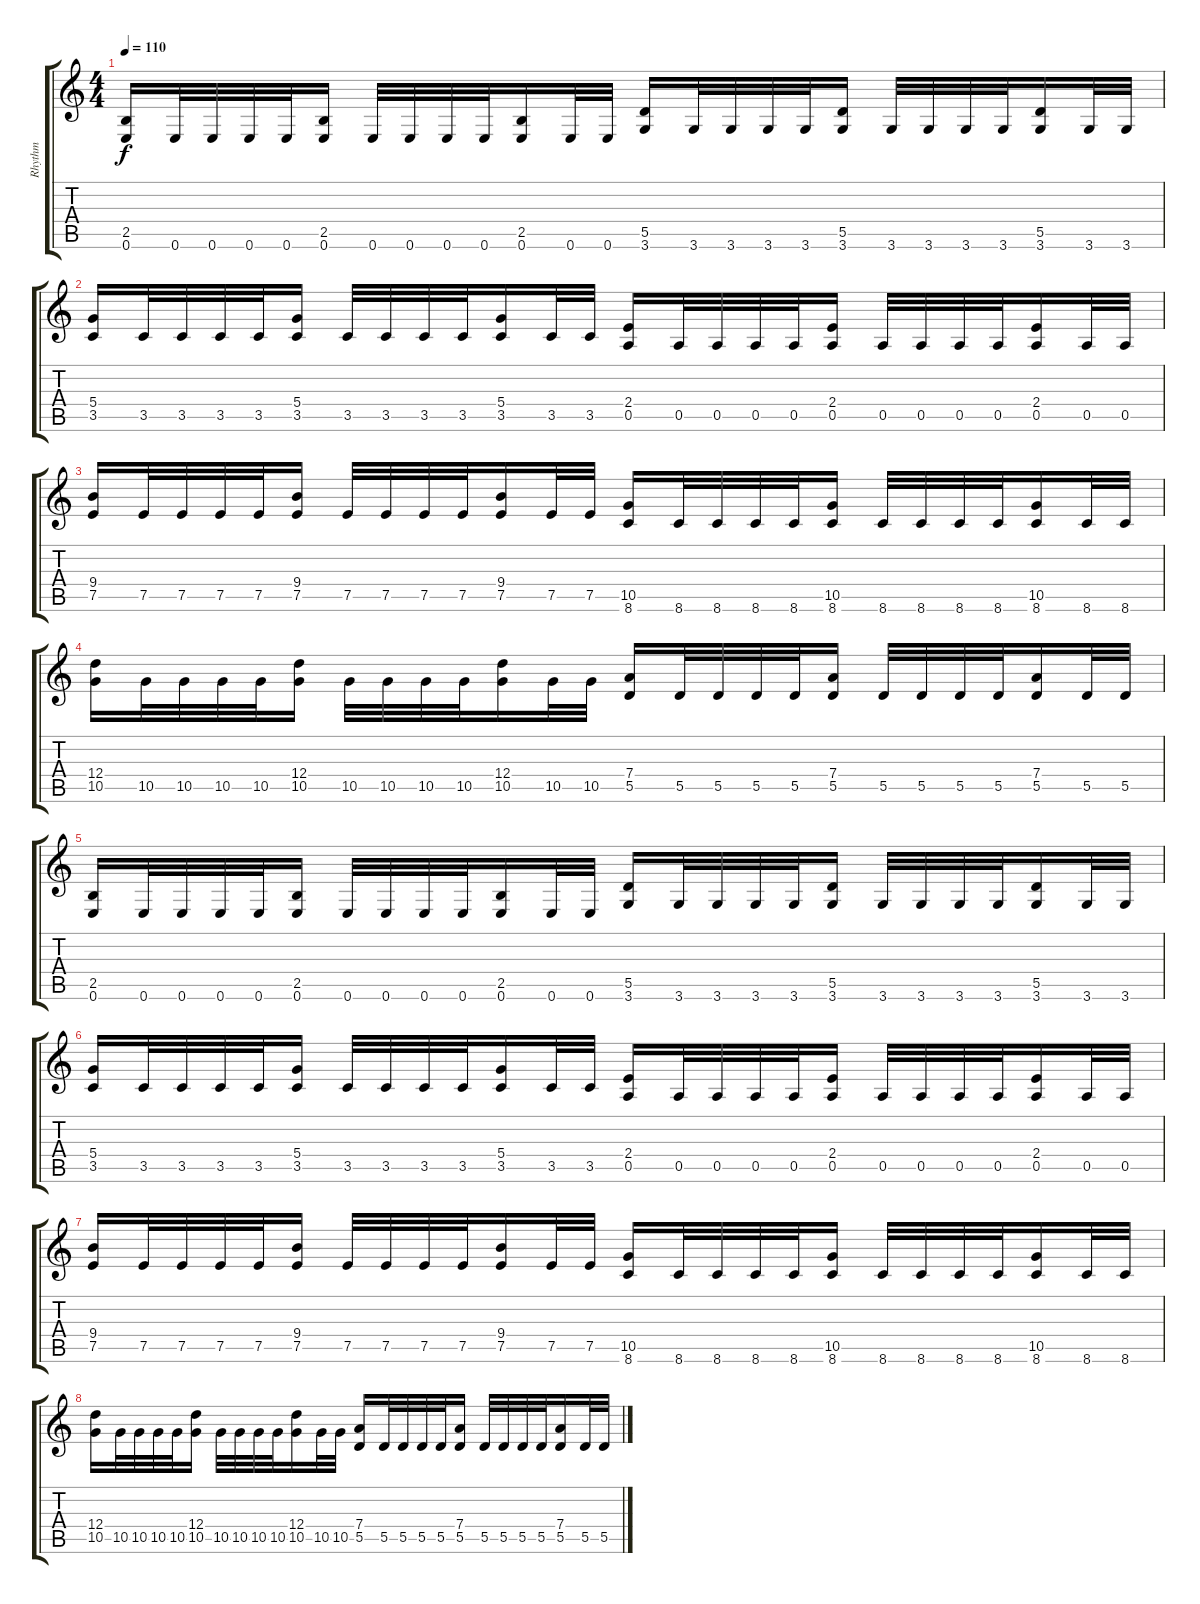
\track ("Rhythm" "Rhythm") {instrument distortionguitar}
\staff {score tabs}
\tuning (E4 B3 G3 D3 A2 E2) {hide}
\ts (4 4)
\tempo 110
\clef g2
\ks c
(2.5 0.6).16{dy f volume 12} 0.6.32 0.6.32 0.6.32 0.6.32 (2.5 0.6).16 0.6.32 0.6.32 0.6.32 0.6.32 (2.5 0.6).16 0.6.32 0.6.32 (5.5 3.6).16 3.6.32 3.6.32 3.6.32 3.6.32 (5.5 3.6).16 3.6.32 3.6.32 3.6.32 3.6.32 (5.5 3.6).16 3.6.32 3.6.32 |
(5.4 3.5).16 3.5.32 3.5.32 3.5.32 3.5.32 (5.4 3.5).16 3.5.32 3.5.32 3.5.32 3.5.32 (5.4 3.5).16 3.5.32 3.5.32 (2.4 0.5).16 0.5.32 0.5.32 0.5.32 0.5.32 (2.4 0.5).16 0.5.32 0.5.32 0.5.32 0.5.32 (2.4 0.5).16 0.5.32 0.5.32 |
(9.4 7.5).16 7.5.32 7.5.32 7.5.32 7.5.32 (9.4 7.5).16 7.5.32 7.5.32 7.5.32 7.5.32 (9.4 7.5).16 7.5.32 7.5.32 (10.5 8.6).16 8.6.32 8.6.32 8.6.32 8.6.32 (10.5 8.6).16 8.6.32 8.6.32 8.6.32 8.6.32 (10.5 8.6).16 8.6.32 8.6.32 |
(12.4 10.5).16 10.5.32 10.5.32 10.5.32 10.5.32 (12.4 10.5).16 10.5.32 10.5.32 10.5.32 10.5.32 (12.4 10.5).16 10.5.32 10.5.32 (7.4 5.5).16 5.5.32 5.5.32 5.5.32 5.5.32 (7.4 5.5).16 5.5.32 5.5.32 5.5.32 5.5.32 (7.4 5.5).16 5.5.32 5.5.32 |
(2.5 0.6).16{volume 11} 0.6.32 0.6.32 0.6.32 0.6.32 (2.5 0.6).16 0.6.32 0.6.32 0.6.32 0.6.32 (2.5 0.6).16 0.6.32 0.6.32 (5.5 3.6).16 3.6.32 3.6.32 3.6.32 3.6.32 (5.5 3.6).16 3.6.32 3.6.32 3.6.32 3.6.32 (5.5 3.6).16 3.6.32 3.6.32 |
(5.4 3.5).16 3.5.32 3.5.32 3.5.32 3.5.32 (5.4 3.5).16 3.5.32 3.5.32 3.5.32 3.5.32 (5.4 3.5).16 3.5.32 3.5.32 (2.4 0.5).16 0.5.32 0.5.32 0.5.32 0.5.32 (2.4 0.5).16 0.5.32 0.5.32 0.5.32 0.5.32 (2.4 0.5).16 0.5.32 0.5.32 |
(9.4 7.5).16 7.5.32 7.5.32 7.5.32 7.5.32 (9.4 7.5).16 7.5.32 7.5.32 7.5.32 7.5.32 (9.4 7.5).16 7.5.32 7.5.32 (10.5 8.6).16 8.6.32 8.6.32 8.6.32 8.6.32 (10.5 8.6).16 8.6.32 8.6.32 8.6.32 8.6.32 (10.5 8.6).16 8.6.32 8.6.32 |
(12.4 10.5).16 10.5.32 10.5.32 10.5.32 10.5.32 (12.4 10.5).16 10.5.32 10.5.32 10.5.32 10.5.32 (12.4 10.5).16 10.5.32 10.5.32 (7.4 5.5).16 5.5.32 5.5.32 5.5.32 5.5.32 (7.4 5.5).16 5.5.32 5.5.32 5.5.32 5.5.32 (7.4 5.5).16 5.5.32 5.5.32
